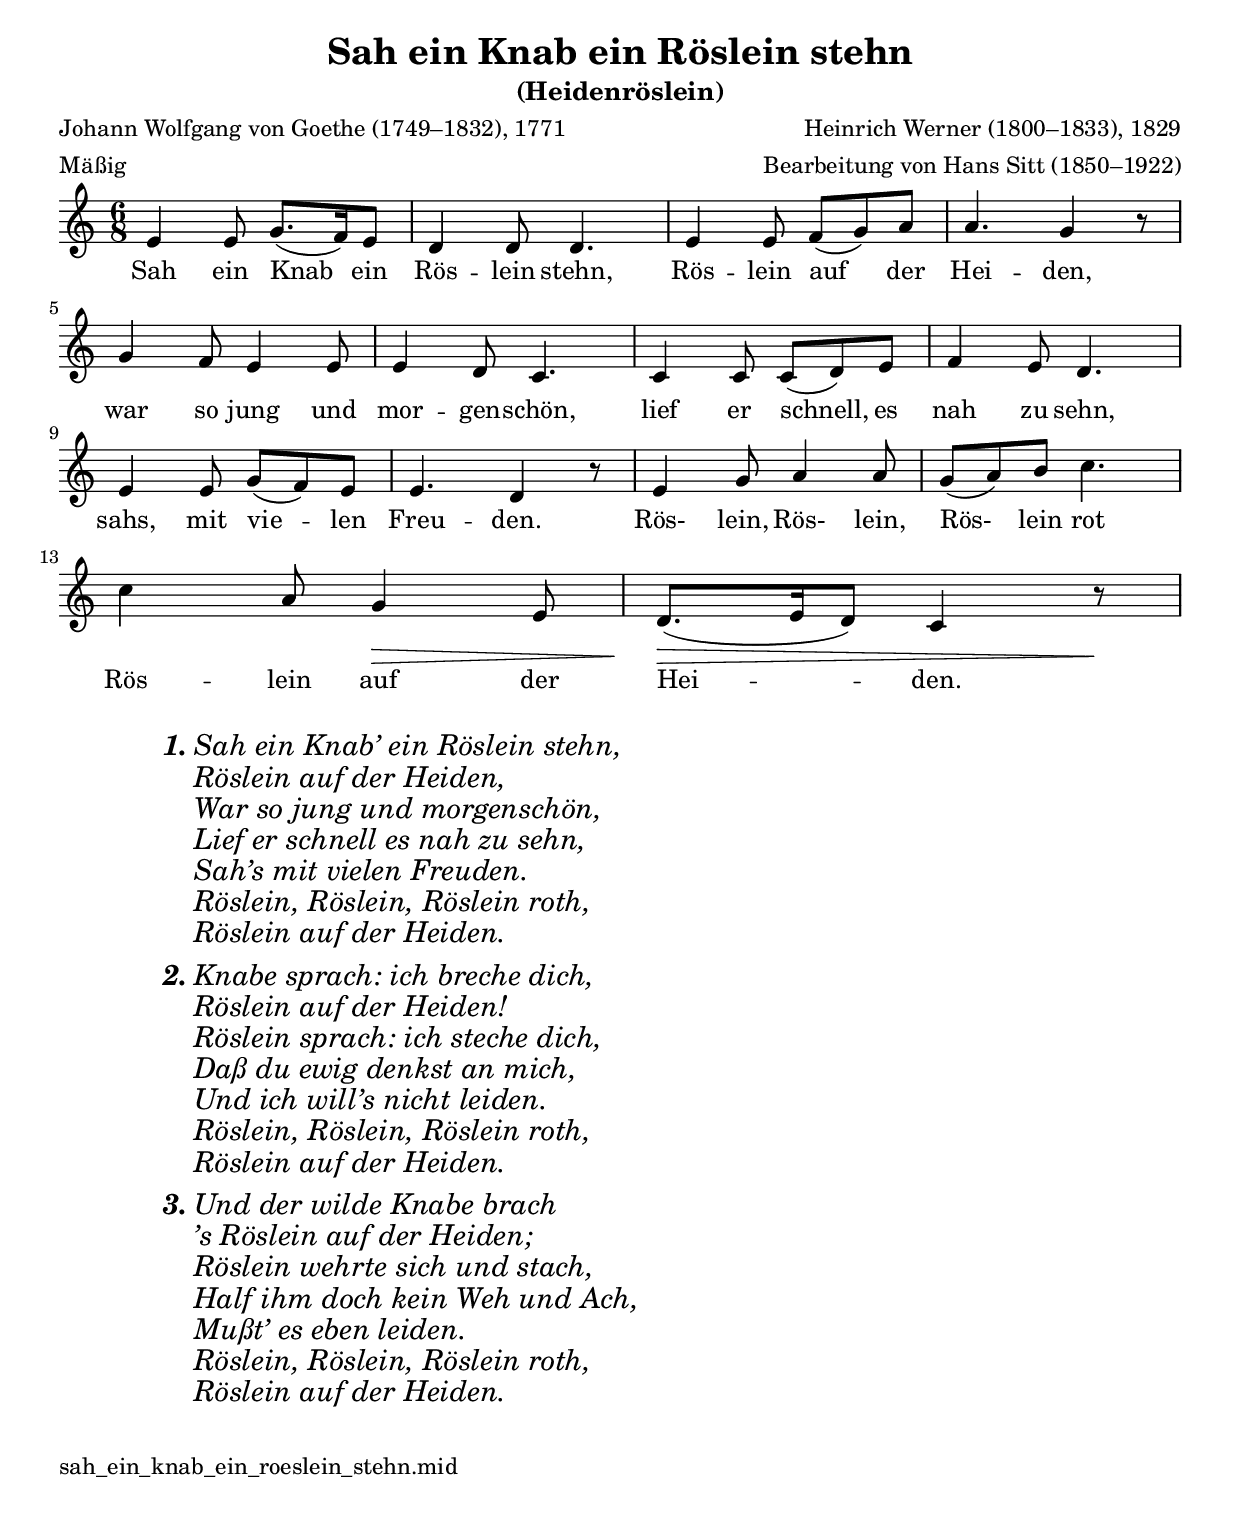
\version "2.24.3"

\bookpart {
  \tocItem \markup "Sah ein Knab ein Röslein stehn"
  \header{title =  "Sah ein Knab ein Röslein stehn"
       subtitle =  "(Heidenröslein)"  
    composer = "Heinrich Werner (1800–1833), 1829"
    meter = \markup {Mäßig}
    arranger = "Bearbeitung von Hans Sitt (1850–1922)"
    poet = "Johann Wolfgang von Goethe (1749–1832), 1771"
  }  
  
\score {
  \midi { \tempo 4 = 120 }
  \layout{indent=0}
   <<
   \transpose aes c' {
     \relative c' {
     \key aes \major
     \time 6/8 
            c4  c8  es8.( des16) c8     bes4   bes8 bes4.
            c4     c8   des( es) f      f4.  es4 r8 \break

            es4 des8 c4   c8  c4     bes8   as4.
            as4  as8 as( bes)   c    des4 c8  bes4. \break

            c4    c8  es8 ( des 8) c8  c4.     bes4 r8
            c4     es8   f4      f8   es( f) g    as4.  \break

            as4    f8   es4\> c8   bes8.(\> c16 bes8) as4 r8\! 
   }}
   >>

\addlyrics{
 Sah ein Knab ein Rös -- lein stehn,
 Rös -- lein auf der  Hei -- den, 
 war so jung und mor -- gen -- schön,
 lief er  schnell, es nah  zu  sehn,
 sahs, mit vie -- len Freu -- den.
 Rös- lein, Rös- lein, Rös- lein rot
 Rös -- lein auf der Hei -- den.
}
}

\markup {
 \vspace #2
 \line {
 \hspace #10
    \column { \huge \italic {
    \line { \bold "1."
     \column{
"Sah ein Knab’ ein Röslein stehn,"
"Röslein auf der Heiden,"
"War so jung und morgenschön,"
"Lief er schnell es nah zu sehn,"
"Sah’s mit vielen Freuden."
"Röslein, Röslein, Röslein roth,"
"Röslein auf der Heiden."
       }}
    \vspace #0.5
    \line { \bold "2."
     \column{
"Knabe sprach: ich breche dich,"
"Röslein auf der Heiden!"
"Röslein sprach: ich steche dich,"
"Daß du ewig denkst an mich,"
"Und ich will’s nicht leiden."
"Röslein, Röslein, Röslein roth,"
"Röslein auf der Heiden."
       }}
    \vspace #0.5
    \line{\bold "3."
      \column{
"Und der wilde Knabe brach"
"’s Röslein auf der Heiden;"
"Röslein wehrte sich und stach,"
"Half ihm doch kein Weh und Ach,"
"Mußt’ es eben leiden."
"Röslein, Röslein, Röslein roth,"
"Röslein auf der Heiden. "
       }}
}}
}}

\markup{
\vspace #2
  \with-url #"http:///edgar-saenger.de/musik/volkslieder/src/sah_ein_knab_ein_roeslein_stehn.mid"
                                                            {sah_ein_knab_ein_roeslein_stehn.mid}
}

}